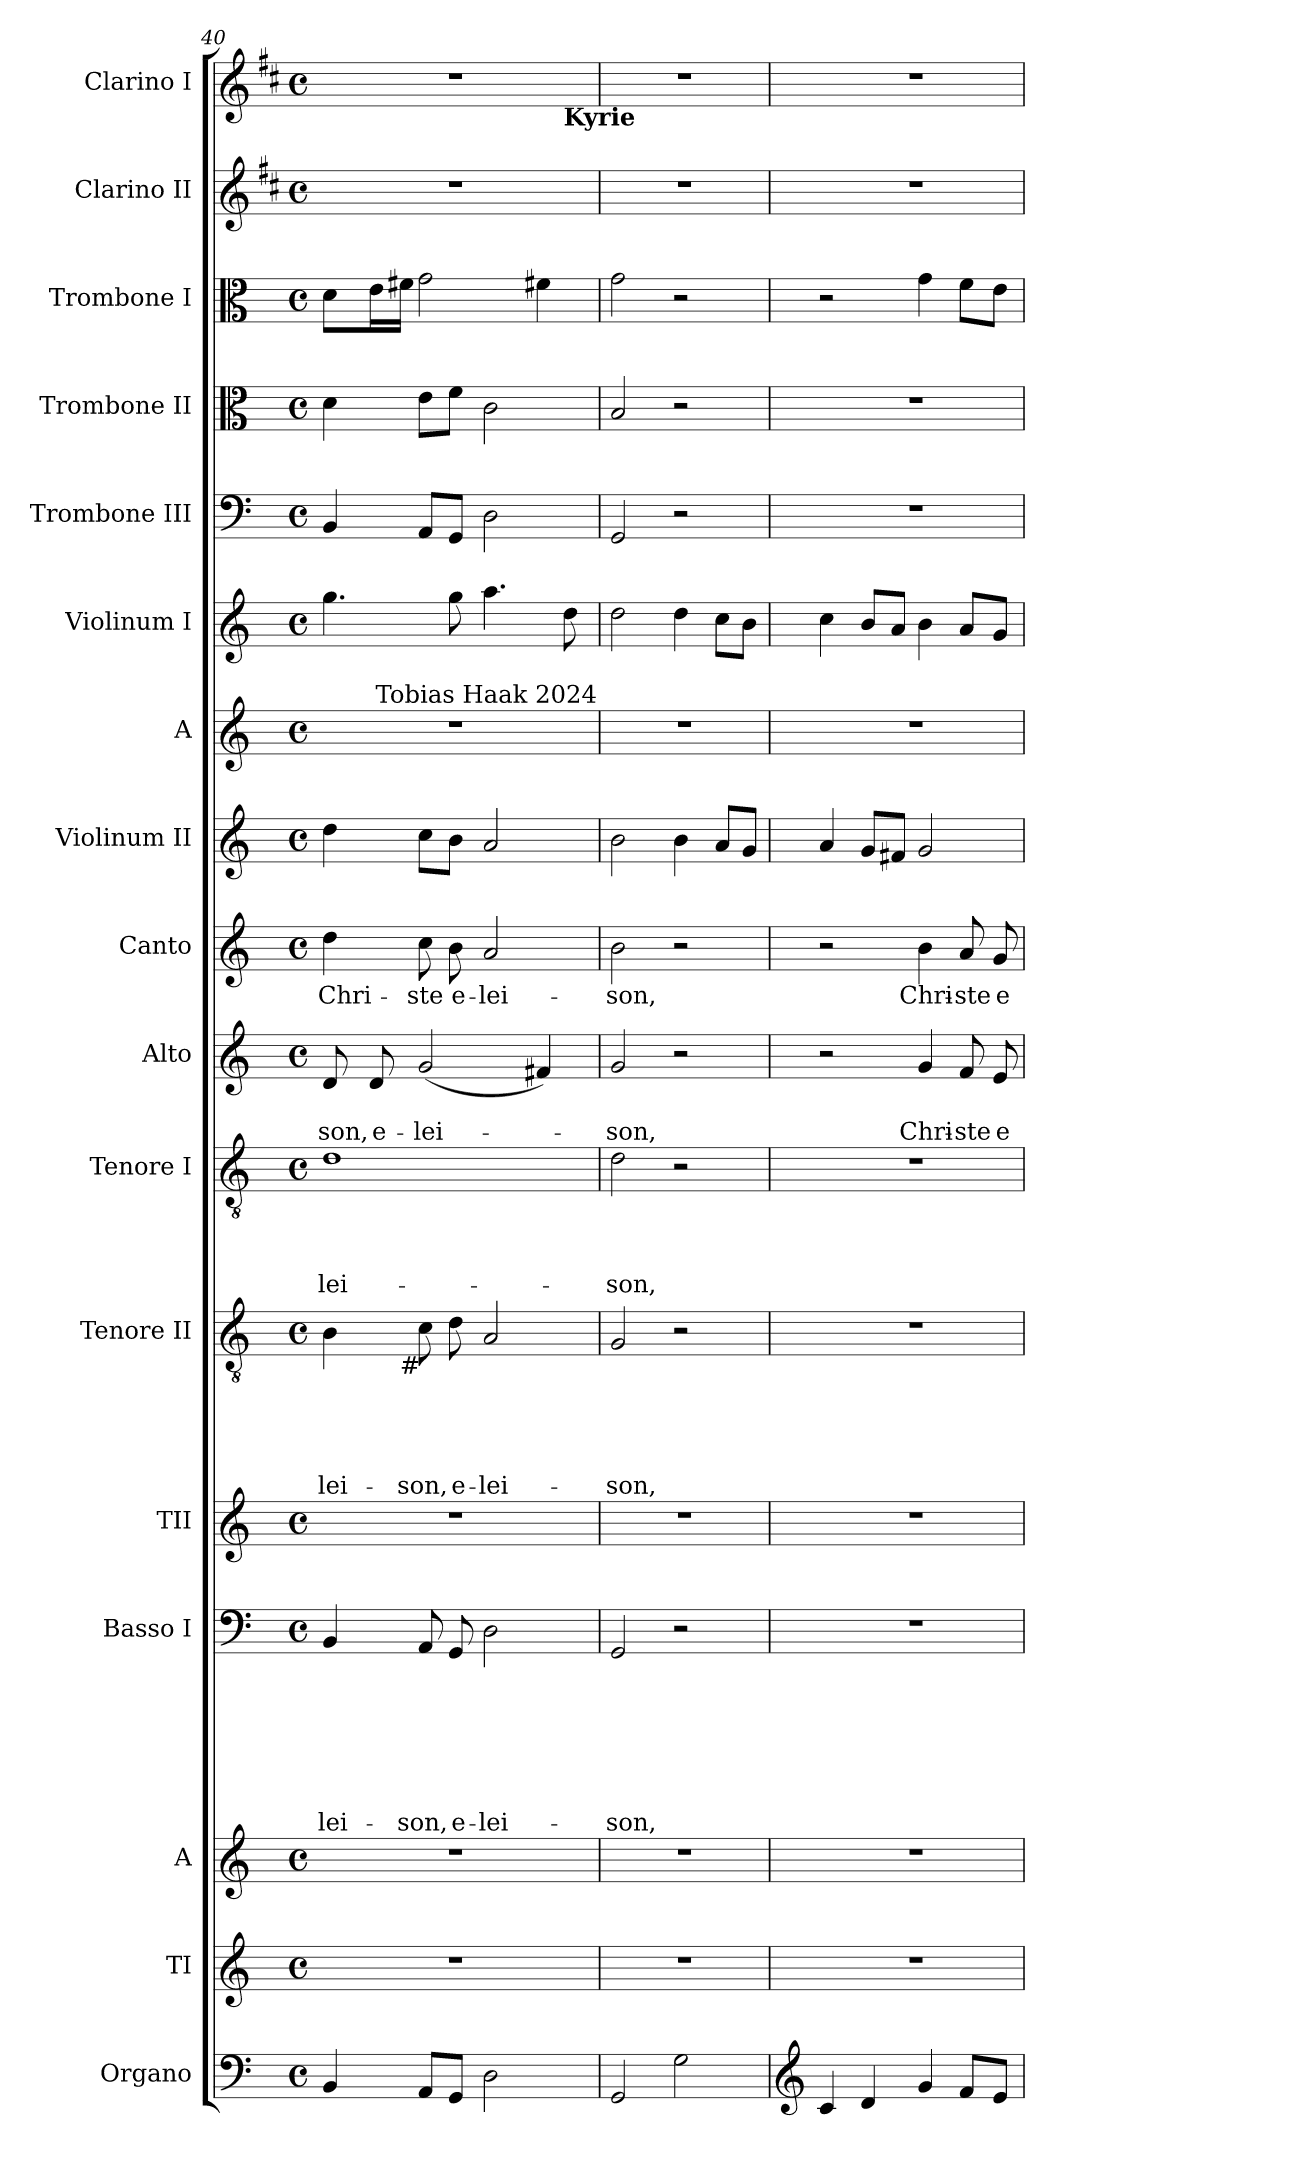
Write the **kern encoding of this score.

**kern	**kern	**kern	**kern	**text	**text	**text	**text	**text	**text	**text	**kern	**kern	**text	**text	**text	**text	**text	**kern	**text	**text	**text	**text	**kern	**text	**text	**kern	**text	**kern	**kern	**kern	**kern	**kern	**kern	**kern	**kern
*part17	*part16	*part15	*part14	*part14	*part14	*part14	*part14	*part14	*part14	*part14	*part13	*part12	*part12	*part12	*part12	*part12	*part12	*part11	*part11	*part11	*part11	*part11	*part10	*part10	*part10	*part9	*part9	*part8	*part7	*part6	*part5	*part4	*part3	*part2	*part1
*staff17	*staff16	*staff15	*staff14	*staff14	*staff14	*staff14	*staff14	*staff14	*staff14	*staff14	*staff13	*staff12	*staff12	*staff12	*staff12	*staff12	*staff12	*staff11	*staff11	*staff11	*staff11	*staff11	*staff10	*staff10	*staff10	*staff9	*staff9	*staff8	*staff7	*staff6	*staff5	*staff4	*staff3	*staff2	*staff1
*I"Organo	*I"TI	*I"A	*I"Basso I	*	*	*	*	*	*	*	*I"TII	*I"Tenore II	*	*	*	*	*	*I"Tenore I	*	*	*	*	*I"Alto	*	*	*I"Canto	*	*I"Violinum II	*I"A	*I"Violinum I	*I"Trombone III	*I"Trombone II	*I"Trombone I	*I"Clarino II	*I"Clarino I
*I'O	*I'TI	*I'A	*I'B I	*	*	*	*	*	*	*	*I'TII	*I'TII	*	*	*	*	*	*I'TI	*	*	*	*	*I'A	*	*	*I'C	*	*I'V II	*I'A	*I'V I	*I'Trb III	*I'Trb II	*I'Trb I	*I'Cla II	*I'Cla I
*clefF4	*clefG2	*clefG2	*clefF4	*	*	*	*	*	*	*	*clefG2	*clefGv2	*	*	*	*	*	*clefGv2	*	*	*	*	*clefG2	*	*	*clefG2	*	*clefG2	*clefG2	*clefG2	*clefF4	*clefC3	*clefC3	*clefG2	*clefG2
*	*	*	*	*	*	*	*	*	*	*	*	*	*	*	*	*	*	*	*	*	*	*	*	*	*	*	*	*	*	*	*	*	*	*ITrd1c2	*ITrd1c2
*k[]	*k[]	*k[]	*k[]	*	*	*	*	*	*	*	*k[]	*k[]	*	*	*	*	*	*k[]	*	*	*	*	*k[]	*	*	*k[]	*	*k[]	*k[]	*k[]	*k[]	*k[]	*k[]	*k[]	*k[]
*C:	*C:	*C:	*C:	*	*	*	*	*	*	*	*C:	*C:	*	*	*	*	*	*C:	*	*	*	*	*C:	*	*	*C:	*	*C:	*C:	*C:	*C:	*C:	*C:	*C:	*C:
*M4/4	*M4/4	*M4/4	*M4/4	*	*	*	*	*	*	*	*M4/4	*M4/4	*	*	*	*	*	*M4/4	*	*	*	*	*M4/4	*	*	*M4/4	*	*M4/4	*M4/4	*M4/4	*M4/4	*M4/4	*M4/4	*M4/4	*M4/4
*met(c)	*met(c)	*met(c)	*met(c)	*	*	*	*	*	*	*	*met(c)	*met(c)	*	*	*	*	*	*met(c)	*	*	*	*	*met(c)	*	*	*met(c)	*	*met(c)	*met(c)	*met(c)	*met(c)	*met(c)	*met(c)	*met(c)	*met(c)
=40	=40	=40	=40	=40	=40	=40	=40	=40	=40	=40	=40	=40	=40	=40	=40	=40	=40	=40	=40	=40	=40	=40	=40	=40	=40	=40	=40	=40	=40	=40	=40	=40	=40	=40	=40
!	!	!	!	!	!	!	!	!	!	!LO:LY:b	!	!	!	!	!	!	!LO:LY:b	!	!	!	!	!LO:LY:b	!	!	!LO:LY:b	!	!LO:LY:b	!	!	!	!	!	!	!	!
*	*	*	*	*	*	*	*	*	*	*	*	*^	*	*	*	*	*	*	*	*	*	*	*	*	*	*	*	*	*	*	*	*	*	*	*^
4BB/	1r	1r	4BB/	.	.	.	.	.	.	-lei-	1r	4B\	8.ryy	.	.	.	.	-lei-	1d	.	.	.	-lei-	8d/	.	-son,	4dd\	Chri-	4dd\	1r	4.gg\	4BB/	4d\	8d\L	1r	1r	2..ryy
!	!	!	!	!	!	!	!	!	!	!	!	!	!	!	!	!	!	!	!	!	!	!	!	!	!	!LO:LY:b	!	!	!	!	!	!	!	!	!	!	!
.	.	.	.	.	.	.	.	.	.	.	.	.	.	.	.	.	.	.	.	.	.	.	.	8d/	.	e-	.	.	.	.	.	.	.	16e\L	.	.	.
!	!	!	!	!	!	!	!	!	!	!	!	!	!LO:TX:b:t=#	!	!	!	!	!	!	!	!	!	!	!	!	!	!	!	!	!	!	!	!	!	!	!	!
.	.	.	.	.	.	.	.	.	.	.	.	.	2ryy	.	.	.	.	.	.	.	.	.	.	.	.	.	.	.	.	.	.	.	.	16f#X\JJ	.	.	.
!	!	!	!	!	!	!	!	!	!	!LO:LY:b	!	!	!	!	!	!	!	!LO:LY:b	!	!	!	!	!	!	!	!LO:LY:b	!	!LO:LY:b	!	!	!	!	!	!	!	!	!
8AA/L	.	.	8AA/	.	.	.	.	.	.	-son,	.	8c\	.	.	.	.	.	-son,	.	.	.	.	.	(<2g/	.	-lei-	8cc\	-ste	8cc\L	.	.	8AA/L	8e\L	2g\	.	.	.
!	!	!	!	!	!	!	!	!	!	!LO:LY:b	!	!	!	!	!	!	!	!LO:LY:b	!	!	!	!	!	!	!	!	!	!LO:LY:b	!	!	!	!	!	!	!	!	!
8GG/J	.	.	8GG/	.	.	.	.	.	.	e-	.	8d\	.	.	.	.	.	e-	.	.	.	.	.	.	.	.	8b\	e-	8b\J	.	8gg\	8GG/J	8f\J	.	.	.	.
!	!	!	!	!	!	!	!	!	!	!LO:LY:b	!	!	!	!	!	!	!	!LO:LY:b:rj	!	!	!	!	!	!	!	!	!	!LO:LY:b	!	!	!	!	!	!	!	!	!
2D>\	.	.	2D\	.	.	.	.	.	.	-lei-	.	2A/	.	.	.	.	.	-lei-	.	.	.	.	.	.	.	.	2a/	-lei-	2a/	.	4.aa\	2D\	2c\	.	.	.	.
.	.	.	.	.	.	.	.	.	.	.	.	.	4ryy	.	.	.	.	.	.	.	.	.	.	.	.	.	.	.	.	.	.	.	.	.	.	.	.
.	.	.	.	.	.	.	.	.	.	.	.	.	.	.	.	.	.	.	.	.	.	.	.	4f#X/)	.	.	.	.	.	.	.	.	.	4f#X\	.	.	.
!	!	!	!	!	!	!	!	!	!	!	!	!	!	!	!	!	!	!	!	!	!	!	!	!	!	!	!	!	!	!	!	!	!	!	!	!	!LO:TX:b:B:t=Kyrie
.	.	.	.	.	.	.	.	.	.	.	.	.	.	.	.	.	.	.	.	.	.	.	.	.	.	.	.	.	.	.	8dd\	.	.	.	.	.	8ryy
.	.	.	.	.	.	.	.	.	.	.	.	.	16ryy	.	.	.	.	.	.	.	.	.	.	.	.	.	.	.	.	.	.	.	.	.	.	.	.
!	!	!	!	!	!	!	!	!	!	!	!	!	!	!	!	!	!	!	!	!	!	!	!	!	!	!	!	!	!	!LO:TX:a:rj:t=Tobias Haak 2024	!	!	!	!	!	!	!
=41	=41	=41	=41	=41	=41	=41	=41	=41	=41	=41	=41	=41	=41	=41	=41	=41	=41	=41	=41	=41	=41	=41	=41	=41	=41	=41	=41	=41	=41	=41	=41	=41	=41	=41	=41	=41	=41
!	!	!	!	!	!	!	!	!	!	!LO:LY:b	!	!	!	!	!	!	!	!LO:LY:b	!	!	!	!	!LO:LY:b	!	!	!LO:LY:b	!	!LO:LY:b	!	!	!	!	!	!	!	!	!
*	*	*	*	*	*	*	*	*	*	*	*	*v	*v	*	*	*	*	*	*	*	*	*	*	*	*	*	*	*	*	*	*	*	*	*	*	*v	*v
2GG/	1r	1r	2GG/	.	.	.	.	.	.	-son,	1r	2G/	.	.	.	.	-son,	2d\	.	.	.	-son,	2g/	.	-son,	2b\	-son,	2b\	1r	2dd\	2GG/	2B/	2g\	1r	1r
2G\	.	.	2r	.	.	.	.	.	.	.	.	2r	.	.	.	.	.	2r	.	.	.	.	2r	.	.	2r	.	4b\	.	4dd\	2r	2r	2r	.	.
.	.	.	.	.	.	.	.	.	.	.	.	.	.	.	.	.	.	.	.	.	.	.	.	.	.	.	.	8a/L	.	8cc\L	.	.	.	.	.
.	.	.	.	.	.	.	.	.	.	.	.	.	.	.	.	.	.	.	.	.	.	.	.	.	.	.	.	8g/J	.	8b\J	.	.	.	.	.
=42	=42	=42	=42	=42	=42	=42	=42	=42	=42	=42	=42	=42	=42	=42	=42	=42	=42	=42	=42	=42	=42	=42	=42	=42	=42	=42	=42	=42	=42	=42	=42	=42	=42	=42	=42
*clefG2	*	*	*	*	*	*	*	*	*	*	*	*	*	*	*	*	*	*	*	*	*	*	*	*	*	*	*	*	*	*	*	*	*	*	*
4c</	1r	1r	1r	.	.	.	.	.	.	.	1r	1r	.	.	.	.	.	1r	.	.	.	.	2r	.	.	2r	.	4a/	1r	4cc\	1r	1r	2r	1r	1r
4d/	.	.	.	.	.	.	.	.	.	.	.	.	.	.	.	.	.	.	.	.	.	.	.	.	.	.	.	8g/L	.	8b/L	.	.	.	.	.
.	.	.	.	.	.	.	.	.	.	.	.	.	.	.	.	.	.	.	.	.	.	.	.	.	.	.	.	8f#X/J	.	8a/J	.	.	.	.	.
!	!	!	!	!	!	!	!	!	!	!	!	!	!	!	!	!	!	!	!	!	!	!	!	!	!LO:LY:b	!	!LO:LY:b	!	!	!	!	!	!	!	!
4g/	.	.	.	.	.	.	.	.	.	.	.	.	.	.	.	.	.	.	.	.	.	.	4g/	.	Chri-	4b\	Chri-	2g/	.	4b\	.	.	4g\	.	.
!	!	!	!	!	!	!	!	!	!	!	!	!	!	!	!	!	!	!	!	!	!	!	!	!	!LO:LY:b:rj	!	!LO:LY:b:rj	!	!	!	!	!	!	!	!
8f/L	.	.	.	.	.	.	.	.	.	.	.	.	.	.	.	.	.	.	.	.	.	.	8f/	.	-ste	8a/	-ste	.	.	8a/L	.	.	8f\L	.	.
!	!	!	!	!	!	!	!	!	!	!	!	!	!	!	!	!	!	!	!	!	!	!	!	!	!LO:LY:b	!	!LO:LY:b	!	!	!	!	!	!	!	!
8e/J	.	.	.	.	.	.	.	.	.	.	.	.	.	.	.	.	.	.	.	.	.	.	8e/	.	e-	8g/	e-	.	.	8g/J	.	.	8e\J	.	.
=	=	=	=	=	=	=	=	=	=	=	=	=	=	=	=	=	=	=	=	=	=	=	=	=	=	=	=	=	=	=	=	=	=	=	=
*-	*-	*-	*-	*-	*-	*-	*-	*-	*-	*-	*-	*-	*-	*-	*-	*-	*-	*-	*-	*-	*-	*-	*-	*-	*-	*-	*-	*-	*-	*-	*-	*-	*-	*-	*-
